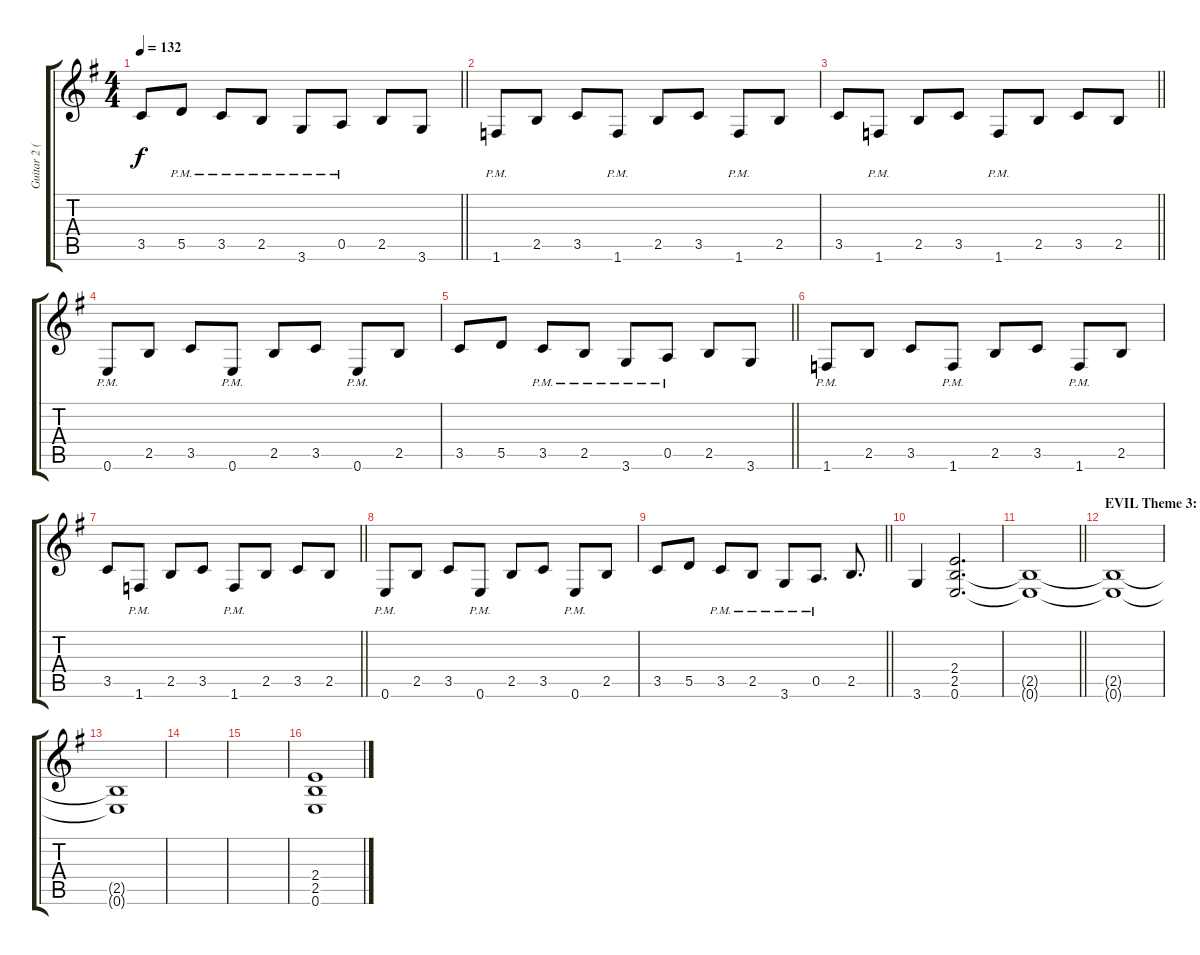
\track ("Guitar 2 (LEAD)" "Guitar 2 (") {instrument overdrivenguitar}
\staff {score tabs}
\tuning (E4 B3 G3 D3 A2 E2) {hide}
\ts (4 4)
\tempo 132
\clef g2
\barLineRight lightlight
\ks g
3.5.8{dy f} 5.5{pm}.8 3.5{pm}.8 2.5{pm}.8 3.6{pm}.8 0.5{pm}.8 2.5.8 3.6.8 |
1.6{pm}.8 2.5.8 3.5.8 1.6{pm}.8 2.5.8 3.5.8 1.6{pm}.8 2.5.8 |
\barLineRight lightlight
3.5.8 1.6{pm}.8 2.5.8 3.5.8 1.6{pm}.8 2.5.8 3.5.8 2.5.8 |
0.6{pm}.8 2.5.8 3.5.8 0.6{pm}.8 2.5.8 3.5.8 0.6{pm}.8 2.5.8 |
\barLineRight lightlight
3.5.8 5.5.8 3.5{pm}.8 2.5{pm}.8 3.6{pm}.8 0.5{pm}.8 2.5.8 3.6.8 |
1.6{pm}.8 2.5.8 3.5.8 1.6{pm}.8 2.5.8 3.5.8 1.6{pm}.8 2.5.8 |
\barLineRight lightlight
3.5.8 1.6{pm}.8 2.5.8 3.5.8 1.6{pm}.8 2.5.8 3.5.8 2.5.8 |
0.6{pm}.8 2.5.8 3.5.8 0.6{pm}.8 2.5.8 3.5.8 0.6{pm}.8 2.5.8 |
\barLineRight lightlight
3.5.8 5.5.8 3.5{pm}.8 2.5{pm}.8 3.6{pm}.8 0.5{pm}.8{d} 2.5.8{d} |
3.6.4 (2.4 2.5 0.6).2{d} |
\barLineRight lightlight
(2.5{t} 0.6{t}).1 |
\section ("" "EVIL Theme 3: Riff 1")
(2.5{t} 0.6{t}).1 |
(2.5{t} 0.6{t}).1 |
|
|
(2.4 2.5 0.6).1
